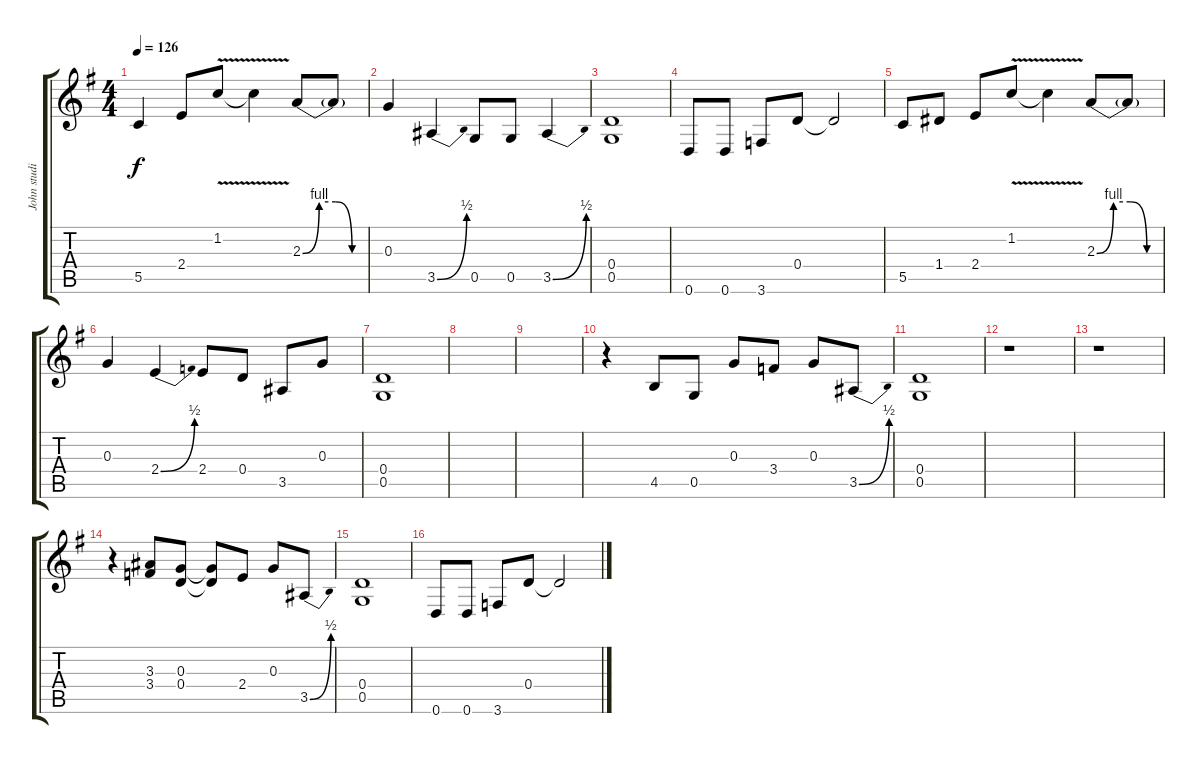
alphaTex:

\track ("John studio fills" "John studi") {instrument overdrivenguitar}
\staff {score tabs}
\tuning (D4 B3 G3 D3 G2 D2) {hide}
\ts (4 4)
\tempo 126
\clef g2
\ks g
5.5.4{dy f} 2.4.8 1.2{v}.8 1.2{t}.4 2.3{be (custom 0 0 15 4 30 4 45 0 60 0)}.8 2.3{t}.8 |
0.3.4 3.5{be (bend 0 0 60 2)}.4 0.5.8 0.5.8 3.5{be (bend 0 0 60 2)}.4 |
(0.4 0.5).1 |
0.6.8 0.6.8 3.6.8 0.4.8 0.4{t}.2 |
5.5.8 1.4.8 2.4.8 1.2{v}.8 1.2{t}.4 2.3{be (custom 0 0 15 4 30 4 45 0 60 0)}.8 2.3{t}.8 |
0.3.4 2.4{be (bend 0 0 60 2)}.4 2.4.8 0.4.8 3.5.8 0.3.8 |
(0.4 0.5).1 |
|
|
r.4 4.5.8 0.5.8 0.3.8 3.4.8 0.3.8 3.5{be (bend 0 0 60 2)}.8 |
(0.4 0.5).1 |
r.1 |
r.1 |
r.4 (3.3 3.4).8 (0.3 0.4).8 (0.3{t} 0.4{t}).8 2.4.8 0.3.8 3.5{be (bend 0 0 60 2)}.8 |
(0.4 0.5).1 |
0.6.8 0.6.8 3.6.8 0.4.8 0.4{t}.2
